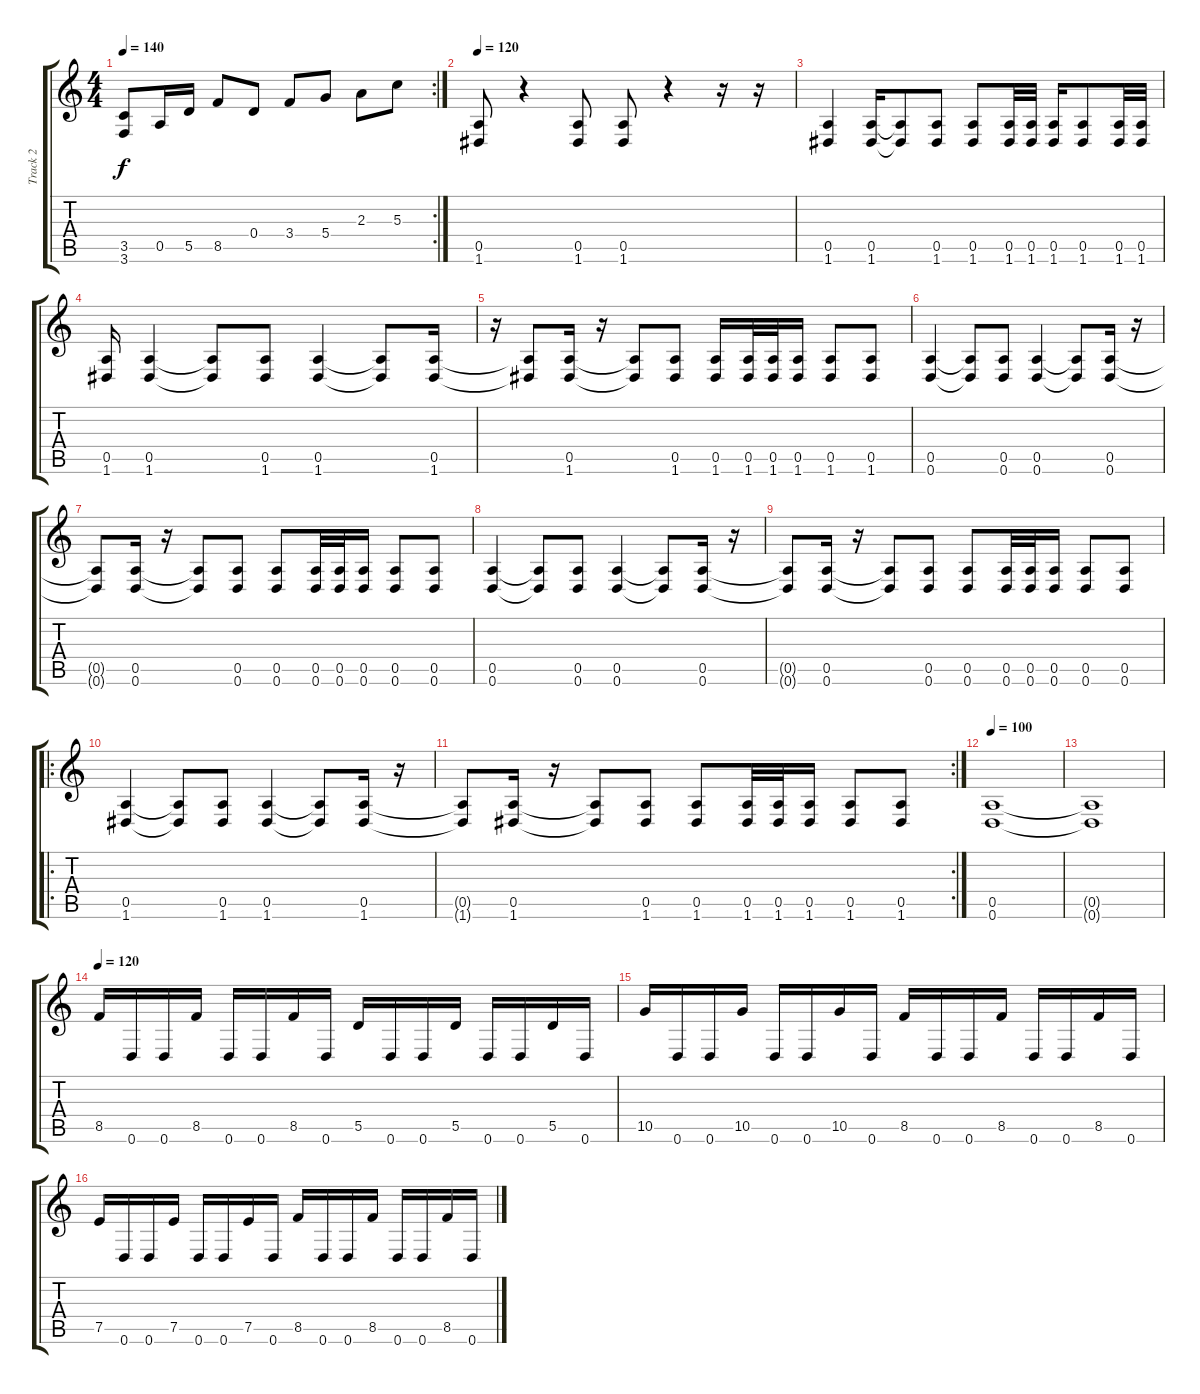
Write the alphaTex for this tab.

\track ("Track 2" "Track 2") {instrument distortionguitar}
\staff {score tabs}
\tuning (E4 B3 G3 D3 A2 D2) {hide}
\rc 2
\ts (4 4)
\tempo 140
\clef g2
\ks c
(3.5{t} 3.6{t}).8{dy f} 0.5.16 5.5.16 8.5.8 0.4.8 3.4.8 5.4.8 2.3.8 5.3.8 |
\tempo 120
(0.5 1.6).8 r.4 (0.5 1.6).8 (0.5 1.6).8 r.4 r.16 r.16 |
(0.5 1.6).4 (0.5 1.6).16 (0.5{t} 1.6{t}).8 (0.5 1.6).8 (0.5 1.6).8 (0.5 1.6).32 (0.5 1.6).32 (0.5 1.6).16 (0.5 1.6).8 (0.5 1.6).32 (0.5 1.6).32 |
(0.5 1.6).16 (0.5 1.6).4 (0.5{t} 1.6{t}).8 (0.5 1.6).8 (0.5 1.6).4 (0.5{t} 1.6{t}).8 (0.5 1.6).16 |
r.16 (0.5{t} 1.6{t}).8 (0.5 1.6).16 r.16 (0.5{t} 1.6{t}).8 (0.5 1.6).8 (0.5 1.6).16 (0.5 1.6).32 (0.5 1.6).32 (0.5 1.6).16 (0.5 1.6).8 (0.5 1.6).8 |
(0.5 0.6).4 (0.5{t} 0.6{t}).8 (0.5 0.6).8 (0.5 0.6).4 (0.5{t} 0.6{t}).8 (0.5 0.6).16 r.16 |
(0.5{t} 0.6{t}).8 (0.5 0.6).16 r.16 (0.5{t} 0.6{t}).8 (0.5 0.6).8 (0.5 0.6).8 (0.5 0.6).32 (0.5 0.6).32 (0.5 0.6).16 (0.5 0.6).8 (0.5 0.6).8 |
(0.5 0.6).4 (0.5{t} 0.6{t}).8 (0.5 0.6).8 (0.5 0.6).4 (0.5{t} 0.6{t}).8 (0.5 0.6).16 r.16 |
(0.5{t} 0.6{t}).8 (0.5 0.6).16 r.16 (0.5{t} 0.6{t}).8 (0.5 0.6).8 (0.5 0.6).8 (0.5 0.6).32 (0.5 0.6).32 (0.5 0.6).16 (0.5 0.6).8 (0.5 0.6).8 |
\ro
(0.5 1.6).4 (0.5{t} 1.6{t}).8 (0.5 1.6).8 (0.5 1.6).4 (0.5{t} 1.6{t}).8 (0.5 1.6).16 r.16 |
\rc 2
(0.5{t} 1.6{t}).8 (0.5 1.6).16 r.16 (0.5{t} 1.6{t}).8 (0.5 1.6).8 (0.5 1.6).8 (0.5 1.6).32 (0.5 1.6).32 (0.5 1.6).16 (0.5 1.6).8 (0.5 1.6).8 |
\tempo 100
(0.5 0.6).1 |
(0.5{t} 0.6{t}).1 |
\tempo 120
8.5.16 0.6.16 0.6.16 8.5.16 0.6.16 0.6.16 8.5.16 0.6.16 5.5.16 0.6.16 0.6.16 5.5.16 0.6.16 0.6.16 5.5.16 0.6.16 |
10.5.16 0.6.16 0.6.16 10.5.16 0.6.16 0.6.16 10.5.16 0.6.16 8.5.16 0.6.16 0.6.16 8.5.16 0.6.16 0.6.16 8.5.16 0.6.16 |
7.5.16 0.6.16 0.6.16 7.5.16 0.6.16 0.6.16 7.5.16 0.6.16 8.5.16 0.6.16 0.6.16 8.5.16 0.6.16 0.6.16 8.5.16 0.6.16
